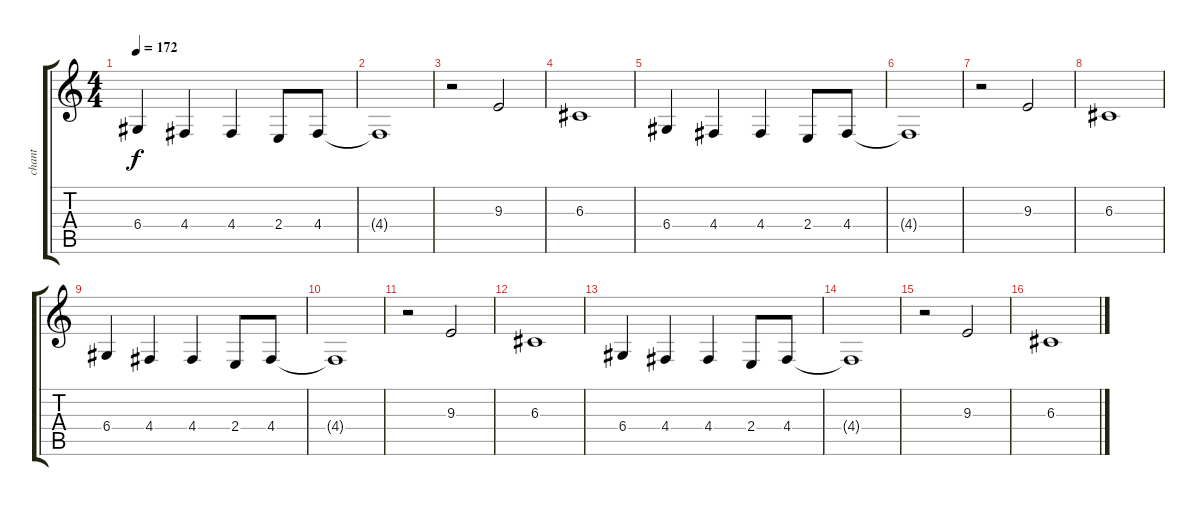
\track ("chant" "chant") {instrument choiraahs}
\staff {score tabs}
\tuning (E4 B3 G3 D3 A2 E2) {hide}
\ts (4 4)
\tempo 172
\clef g2
\ks c
6.4.4{dy f} 4.4.4 4.4.4 2.4.8 4.4.8 |
4.4{t}.1 |
r.2 9.3.2 |
6.3.1 |
6.4.4 4.4.4 4.4.4 2.4.8 4.4.8 |
4.4{t}.1 |
r.2 9.3.2 |
6.3.1 |
6.4.4 4.4.4 4.4.4 2.4.8 4.4.8 |
4.4{t}.1 |
r.2 9.3.2 |
6.3.1 |
6.4.4 4.4.4 4.4.4 2.4.8 4.4.8 |
4.4{t}.1 |
r.2 9.3.2 |
6.3.1
